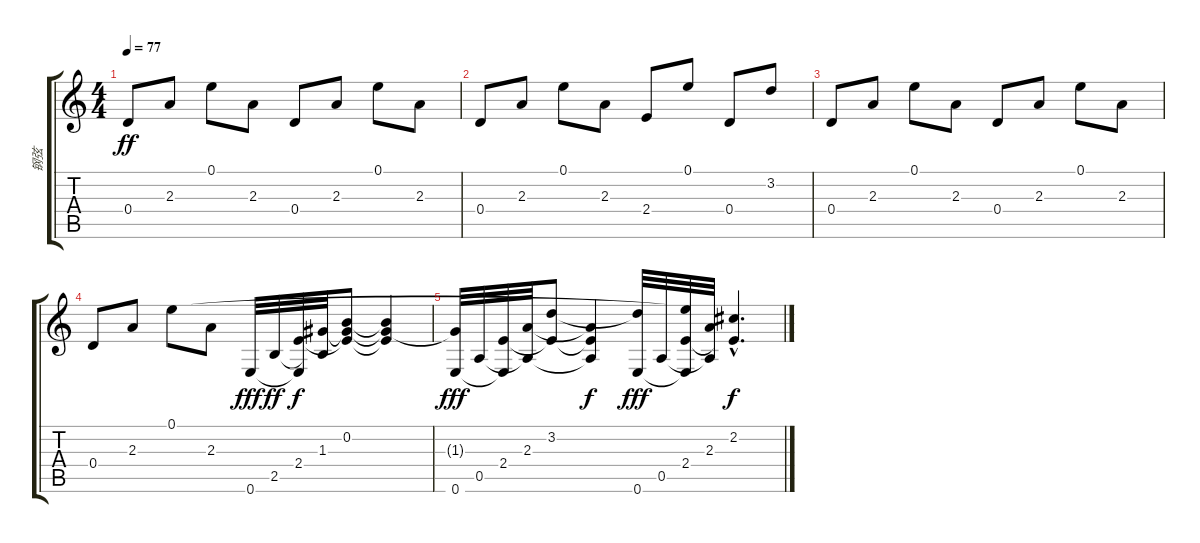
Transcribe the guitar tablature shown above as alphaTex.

\track ("钢弦" "钢弦") {instrument acousticguitarsteel}
\staff {score tabs}
\tuning (E4 B3 G3 D3 A2 E2) {hide}
\ts (4 4)
\tempo 77
\clef g2
\ks c
0.4.8{dy ff} 2.3.8 0.1.8 2.3.8 0.4.8 2.3.8 0.1.8 2.3.8 |
0.4.8 2.3.8 0.1.8 2.3.8 2.4.8 0.1.8 0.4.8 3.2.8 |
0.4.8 2.3.8 0.1.8 2.3.8 0.4.8 2.3.8 0.1.8 2.3.8 |
0.4.8 2.3.8 0.1.8 2.3.8 0.6.32{dy fff} 2.5.32{dy ff} (2.4 0.6{t}).32{dy f} (1.3 2.5{t}).32 (0.2 1.3{t} 2.4{t}).8 (0.2{t} 1.3{t} 2.4{t}).4 |
(1.3{t} 0.6).32{dy fff} 0.5.32 (2.4 0.6{t}).32 (2.3 0.5{t}).32 (3.2 2.4{t}).8 (2.3{t} 2.4{t} 0.5{t}).4{dy f} (3.2{t} 0.6).32{dy fff} 0.5.32 (0.1{t} 2.4 0.6{t}).32 (2.3 0.5{t}).32 (2.2{hac} 2.4{hac t}).4{d dy f}
